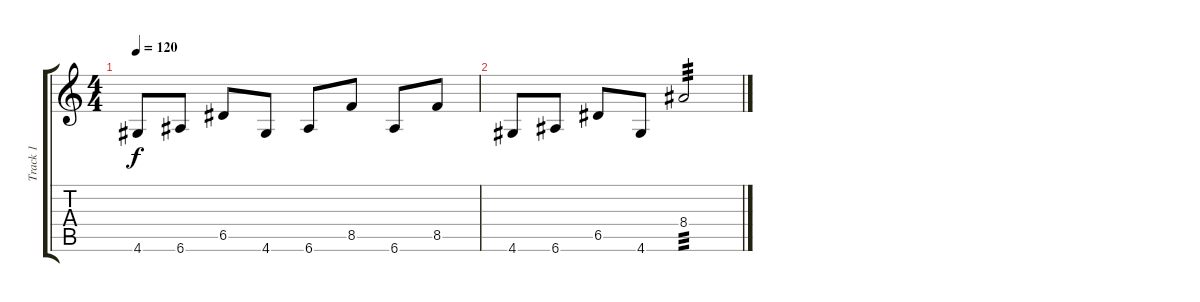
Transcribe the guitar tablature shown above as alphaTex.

\track ("Track 1" "Track 1") {instrument electricguitarjazz}
\staff {score tabs}
\tuning (E4 B3 G3 D3 A2 E2) {hide}
\ts (4 4)
\tempo 120
\clef g2
\ks c
4.6.8{dy f} 6.6.8 6.5.8 4.6.8 6.6.8 8.5.8 6.6.8 8.5.8 |
4.6.8 6.6.8 6.5.8 4.6.8 8.4.2{tp 3}
